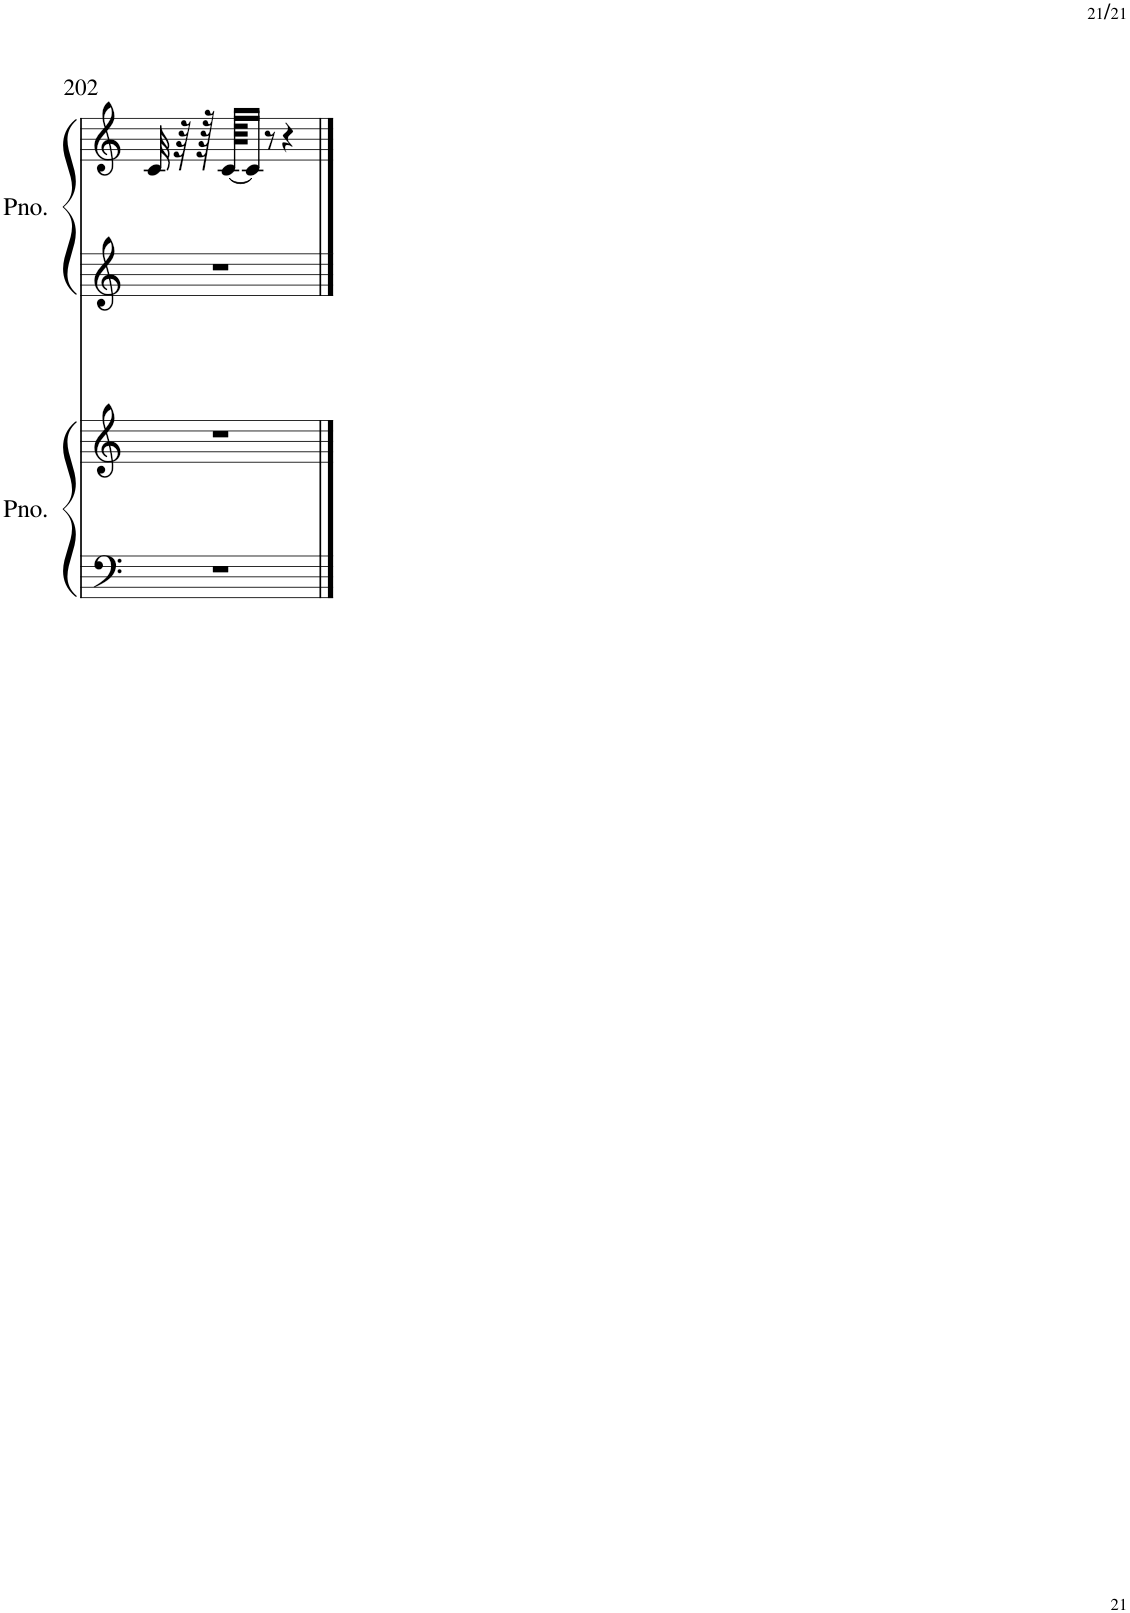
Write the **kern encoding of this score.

**kern	**kern	**kern	**kern
*part2	*part2	*part1	*part1
*staff4	*staff3	*staff2	*staff1
*I"ピアノ	*	*I"ピアノ	*
!!LO:PB:g=z
*clefF4	*clefG2	*clefG2	*clefG2
*k[]	*k[]	*k[]	*k[]
*M4/8	*M4/8	*M4/8	*M4/8
=202	=202	=202	=202
2r	2r	2r	32c/
.	.	.	64r
.	.	.	128r
.	.	.	[128c/KKKLL
.	.	.	16c/JJ]
.	.	.	8r
.	.	.	4r
==	==	==	==
*-	*-	*-	*-
